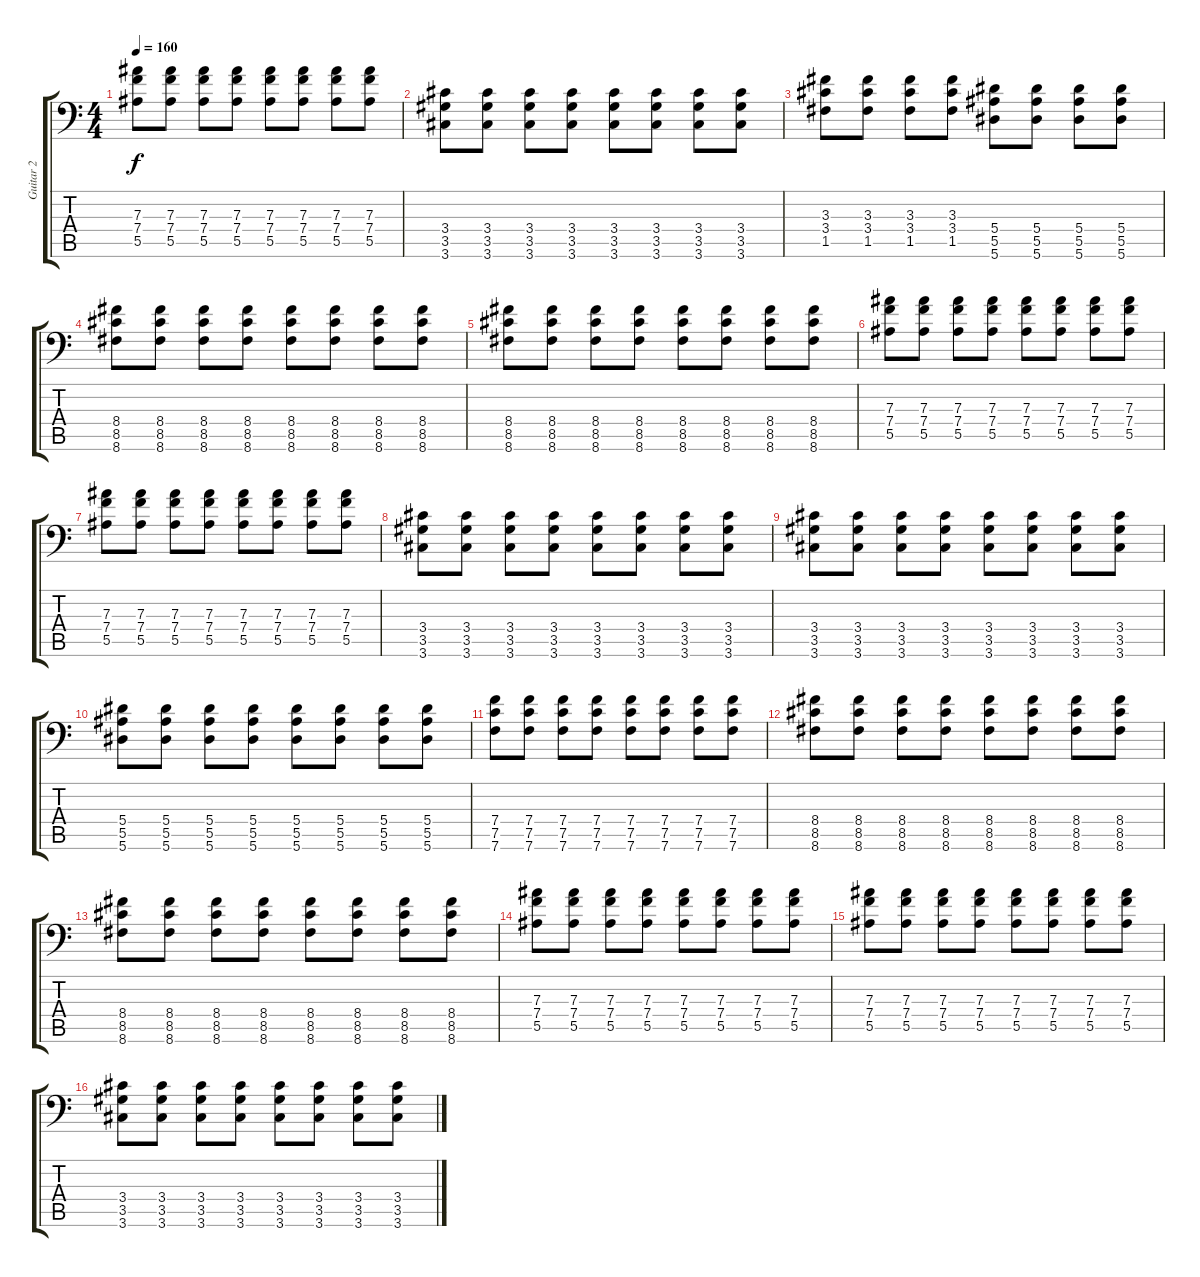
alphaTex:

\track ("Guitar 2" "Guitar 2") {instrument distortionguitar}
\staff {score tabs}
\tuning (C4 G3 Eb3 Bb2 F2 Bb1) {hide}
\ts (4 4)
\tempo 160
\clef f4
\ks c
(7.3 7.4 5.5).8{dy f} (7.3 7.4 5.5).8 (7.3 7.4 5.5).8 (7.3 7.4 5.5).8 (7.3 7.4 5.5).8 (7.3 7.4 5.5).8 (7.3 7.4 5.5).8 (7.3 7.4 5.5).8 |
(3.4 3.5 3.6).8 (3.4 3.5 3.6).8 (3.4 3.5 3.6).8 (3.4 3.5 3.6).8 (3.4 3.5 3.6).8 (3.4 3.5 3.6).8 (3.4 3.5 3.6).8 (3.4 3.5 3.6).8 |
(3.3 3.4 1.5).8 (3.3 3.4 1.5).8 (3.3 3.4 1.5).8 (3.3 3.4 1.5).8 (5.4 5.5 5.6).8 (5.4 5.5 5.6).8 (5.4 5.5 5.6).8 (5.4 5.5 5.6).8 |
(8.4 8.5 8.6).8{balance 12} (8.4 8.5 8.6).8 (8.4 8.5 8.6).8 (8.4 8.5 8.6).8 (8.4 8.5 8.6).8 (8.4 8.5 8.6).8 (8.4 8.5 8.6).8 (8.4 8.5 8.6).8 |
(8.4 8.5 8.6).8 (8.4 8.5 8.6).8 (8.4 8.5 8.6).8 (8.4 8.5 8.6).8 (8.4 8.5 8.6).8 (8.4 8.5 8.6).8 (8.4 8.5 8.6).8 (8.4 8.5 8.6).8 |
(7.3 7.4 5.5).8 (7.3 7.4 5.5).8 (7.3 7.4 5.5).8 (7.3 7.4 5.5).8 (7.3 7.4 5.5).8 (7.3 7.4 5.5).8 (7.3 7.4 5.5).8 (7.3 7.4 5.5).8 |
(7.3 7.4 5.5).8 (7.3 7.4 5.5).8 (7.3 7.4 5.5).8 (7.3 7.4 5.5).8 (7.3 7.4 5.5).8 (7.3 7.4 5.5).8 (7.3 7.4 5.5).8 (7.3 7.4 5.5).8 |
(3.4 3.5 3.6).8 (3.4 3.5 3.6).8 (3.4 3.5 3.6).8 (3.4 3.5 3.6).8 (3.4 3.5 3.6).8 (3.4 3.5 3.6).8 (3.4 3.5 3.6).8 (3.4 3.5 3.6).8 |
(3.4 3.5 3.6).8 (3.4 3.5 3.6).8 (3.4 3.5 3.6).8 (3.4 3.5 3.6).8 (3.4 3.5 3.6).8 (3.4 3.5 3.6).8 (3.4 3.5 3.6).8 (3.4 3.5 3.6).8 |
(5.4 5.5 5.6).8 (5.4 5.5 5.6).8 (5.4 5.5 5.6).8 (5.4 5.5 5.6).8 (5.4 5.5 5.6).8 (5.4 5.5 5.6).8 (5.4 5.5 5.6).8 (5.4 5.5 5.6).8 |
(7.4 7.5 7.6).8 (7.4 7.5 7.6).8 (7.4 7.5 7.6).8 (7.4 7.5 7.6).8 (7.4 7.5 7.6).8 (7.4 7.5 7.6).8 (7.4 7.5 7.6).8 (7.4 7.5 7.6).8 |
(8.4 8.5 8.6).8 (8.4 8.5 8.6).8 (8.4 8.5 8.6).8 (8.4 8.5 8.6).8 (8.4 8.5 8.6).8 (8.4 8.5 8.6).8 (8.4 8.5 8.6).8 (8.4 8.5 8.6).8 |
(8.4 8.5 8.6).8 (8.4 8.5 8.6).8 (8.4 8.5 8.6).8 (8.4 8.5 8.6).8 (8.4 8.5 8.6).8 (8.4 8.5 8.6).8 (8.4 8.5 8.6).8 (8.4 8.5 8.6).8 |
(7.3 7.4 5.5).8 (7.3 7.4 5.5).8 (7.3 7.4 5.5).8 (7.3 7.4 5.5).8 (7.3 7.4 5.5).8 (7.3 7.4 5.5).8 (7.3 7.4 5.5).8 (7.3 7.4 5.5).8 |
(7.3 7.4 5.5).8 (7.3 7.4 5.5).8 (7.3 7.4 5.5).8 (7.3 7.4 5.5).8 (7.3 7.4 5.5).8 (7.3 7.4 5.5).8 (7.3 7.4 5.5).8 (7.3 7.4 5.5).8 |
(3.4 3.5 3.6).8 (3.4 3.5 3.6).8 (3.4 3.5 3.6).8 (3.4 3.5 3.6).8 (3.4 3.5 3.6).8 (3.4 3.5 3.6).8 (3.4 3.5 3.6).8 (3.4 3.5 3.6).8
